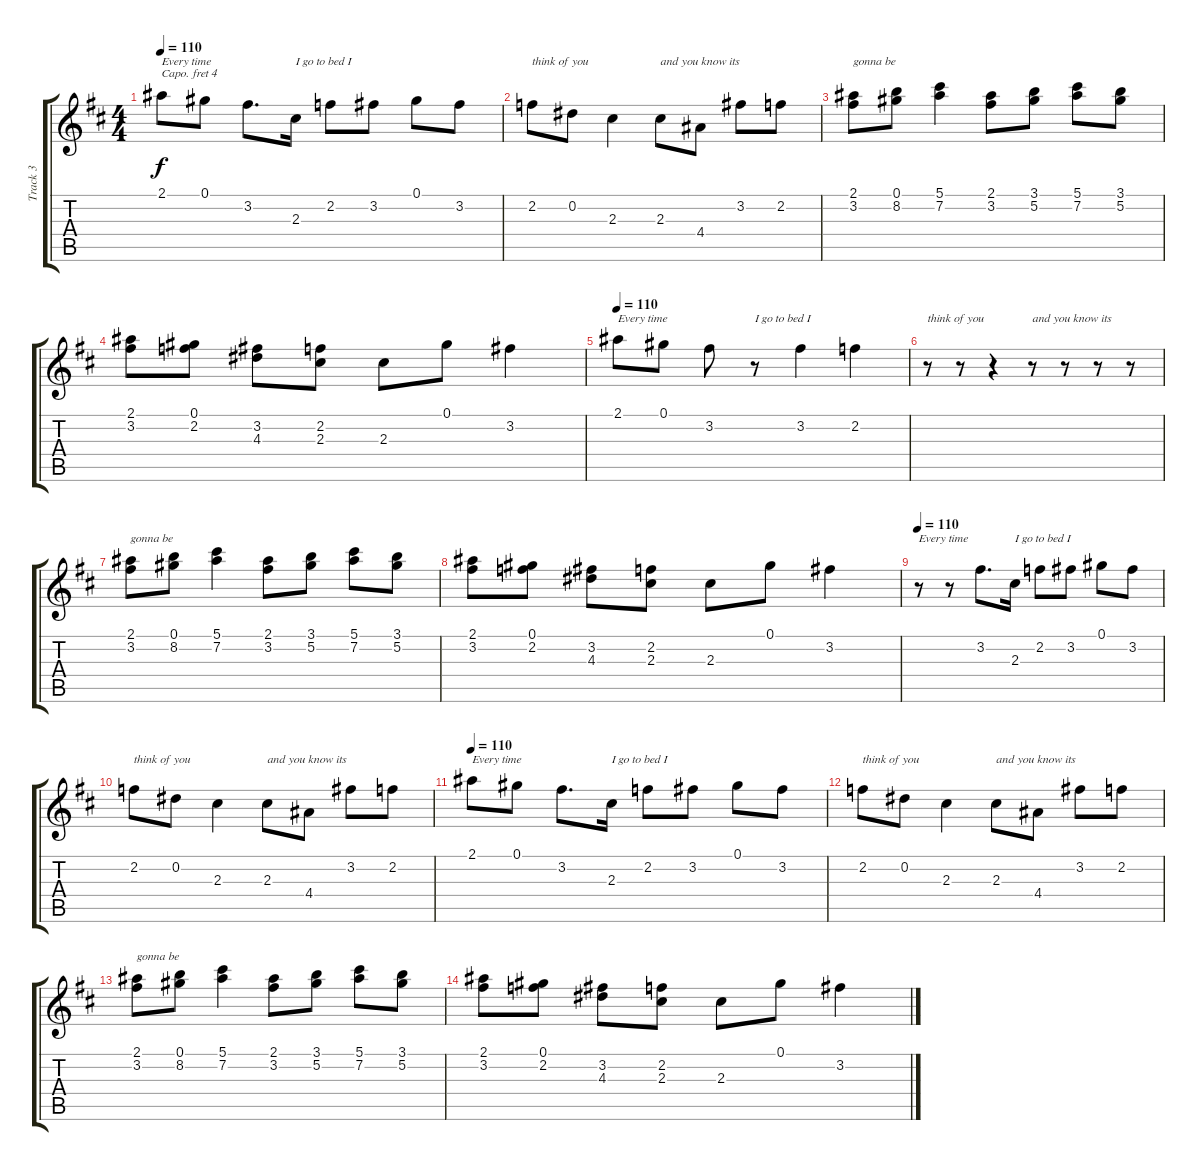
\track ("Track 3" "Track 3") {mute instrument acousticguitarnylon}
\staff {score tabs}
\capo 4
\tuning (E4 B3 G3 D3 A2 E2) {hide}
\ts (4 4)
\tempo 110
\clef g2
\ks d
2.1.8{txt "Every time" dy f} 0.1.8 3.2.8{d} 2.3.16{txt "I go to bed I"} 2.2.8 3.2.8 0.1.8 3.2.8 |
2.2.8{txt "think of you"} 0.2.8 2.3.4 2.3.8{txt "and you know its"} 4.4.8 3.2.8 2.2.8 |
(2.1 3.2).8{txt "gonna be"} (0.1 8.2).8 (5.1 7.2).4 (2.1 3.2).8 (3.1 5.2).8 (5.1 7.2).8 (3.1 5.2).8 |
(2.1 3.2).8 (0.1 2.2).8 (3.2 4.3).8 (2.2 2.3).8 2.3.8 0.1.8 3.2.4 |
\tempo 110
2.1.8{txt "Every time"} 0.1.8 3.2.8 r.8{txt "I go to bed I"} 3.2.4 2.2.4 |
r.8{txt "think of you"} r.8 r.4 r.8{txt "and you know its"} r.8 r.8 r.8 |
(2.1 3.2).8{txt "gonna be"} (0.1 8.2).8 (5.1 7.2).4 (2.1 3.2).8 (3.1 5.2).8 (5.1 7.2).8 (3.1 5.2).8 |
(2.1 3.2).8 (0.1 2.2).8 (3.2 4.3).8 (2.2 2.3).8 2.3.8 0.1.8 3.2.4 |
\tempo 110
r.8{txt "Every time"} r.8 3.2.8{d} 2.3.16{txt "I go to bed I"} 2.2.8 3.2.8 0.1.8 3.2.8 |
2.2.8{txt "think of you"} 0.2.8 2.3.4 2.3.8{txt "and you know its"} 4.4.8 3.2.8 2.2.8 |
\tempo 110
2.1.8{txt "Every time"} 0.1.8 3.2.8{d} 2.3.16{txt "I go to bed I"} 2.2.8 3.2.8 0.1.8 3.2.8 |
2.2.8{txt "think of you"} 0.2.8 2.3.4 2.3.8{txt "and you know its"} 4.4.8 3.2.8 2.2.8 |
(2.1 3.2).8{txt "gonna be"} (0.1 8.2).8 (5.1 7.2).4 (2.1 3.2).8 (3.1 5.2).8 (5.1 7.2).8 (3.1 5.2).8 |
(2.1 3.2).8 (0.1 2.2).8 (3.2 4.3).8 (2.2 2.3).8 2.3.8 0.1.8 3.2.4
